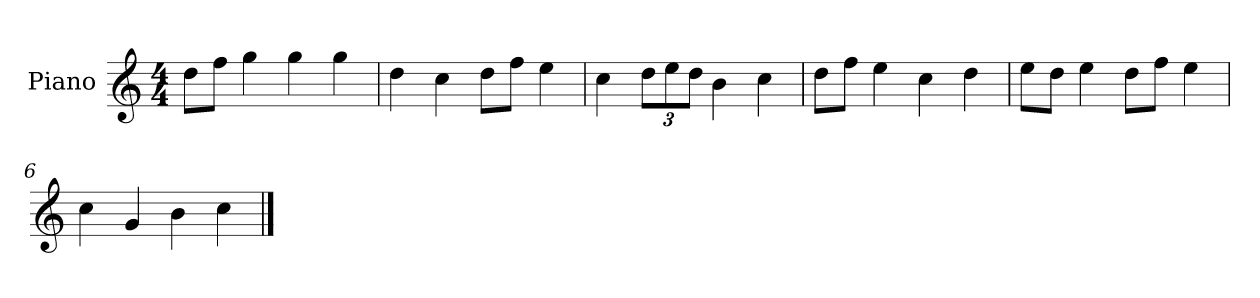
**kern
*part1
*staff1
*I"Piano
*I'P-no
*clefG2
*k[]
*M4/4
*MM90
=1
8dd\L
8ff\J
4gg\
4gg\
4gg\
=2
4dd\
4cc\
8dd\L
8ff\J
4ee\
=3
4cc\
*Xbrackettup
12dd\L
12ee\
12dd\J
4b\
4cc\
=4
8dd\L
8ff\J
4ee\
4cc\
4dd\
=5
8ee\L
8dd\J
4ee\
8dd\L
8ff\J
4ee\
=6
4cc\
4g/
4b\
4cc\
==
*-
